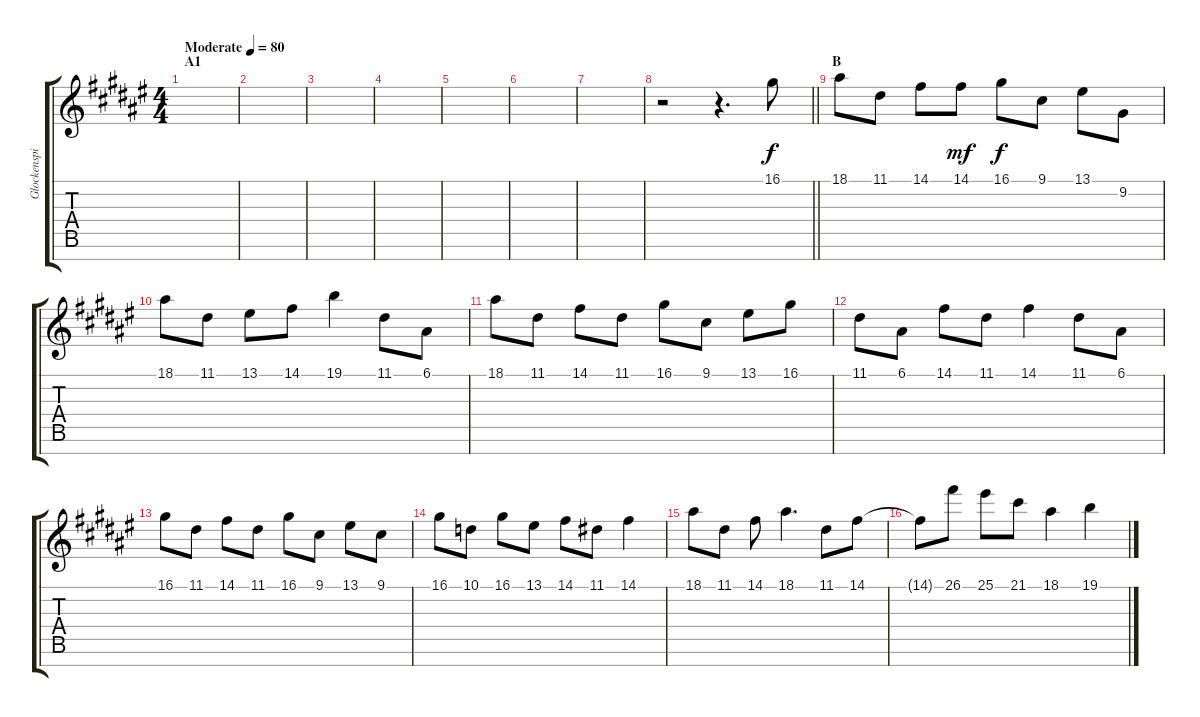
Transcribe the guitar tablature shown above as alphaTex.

\track ("Glockenspiel" "Glockenspi") {instrument glockenspiel}
\staff {score tabs}
\tuning (E4 B3 G3 D3 A2 E2 B1) {hide}
\ts (4 4)
\section ("" "A1")
\tempo (80 "Moderate")
\clef g2
\ks f#
|
|
|
|
|
|
|
\barLineRight lightlight
r.2 r.4{d} 16.1.8 |
\section ("" "B")
18.1.8 11.1.8 14.1.8 14.1.8{dy mf} 16.1.8{dy f} 9.1.8 13.1.8 9.2.8 |
18.1.8 11.1.8 13.1.8 14.1.8 19.1.4 11.1.8 6.1.8 |
18.1.8 11.1.8 14.1.8 11.1.8 16.1.8 9.1.8 13.1.8 16.1.8 |
11.1.8 6.1.8 14.1.8 11.1.8 14.1.4 11.1.8 6.1.8 |
16.1.8 11.1.8 14.1.8 11.1.8 16.1.8 9.1.8 13.1.8 9.1.8 |
16.1.8 10.1.8 16.1.8 13.1.8 14.1.8 11.1.8 14.1.4 |
18.1.8 11.1.8 14.1.8 18.1.4{d} 11.1.8 14.1.8 |
14.1{t}.8 26.1.8 25.1.8 21.1.8 18.1.4 19.1.4
